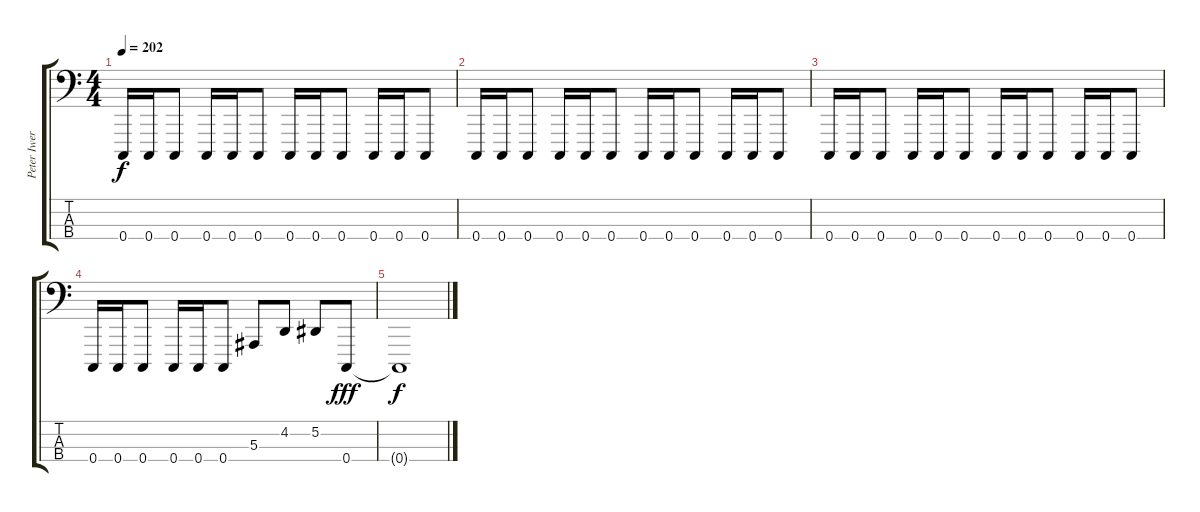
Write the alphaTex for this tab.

\track ("Peter Iwers" "Peter Iwer") {instrument lead8bassandlead}
\staff {score tabs}
\tuning (Eb2 Bb1 F1 C1) {hide}
\ts (4 4)
\tempo 202
\clef f4
\ks c
0.4.16{dy f} 0.4.16 0.4.8 0.4.16 0.4.16 0.4.8 0.4.16 0.4.16 0.4.8 0.4.16 0.4.16 0.4.8 |
0.4.16 0.4.16 0.4.8 0.4.16 0.4.16 0.4.8 0.4.16 0.4.16 0.4.8 0.4.16 0.4.16 0.4.8 |
0.4.16 0.4.16 0.4.8 0.4.16 0.4.16 0.4.8 0.4.16 0.4.16 0.4.8 0.4.16 0.4.16 0.4.8 |
0.4.16 0.4.16 0.4.8 0.4.16 0.4.16 0.4.8 5.3.8 4.2.8 5.2.8 0.4.8{dy fff} |
0.4{t}.1{dy f}
